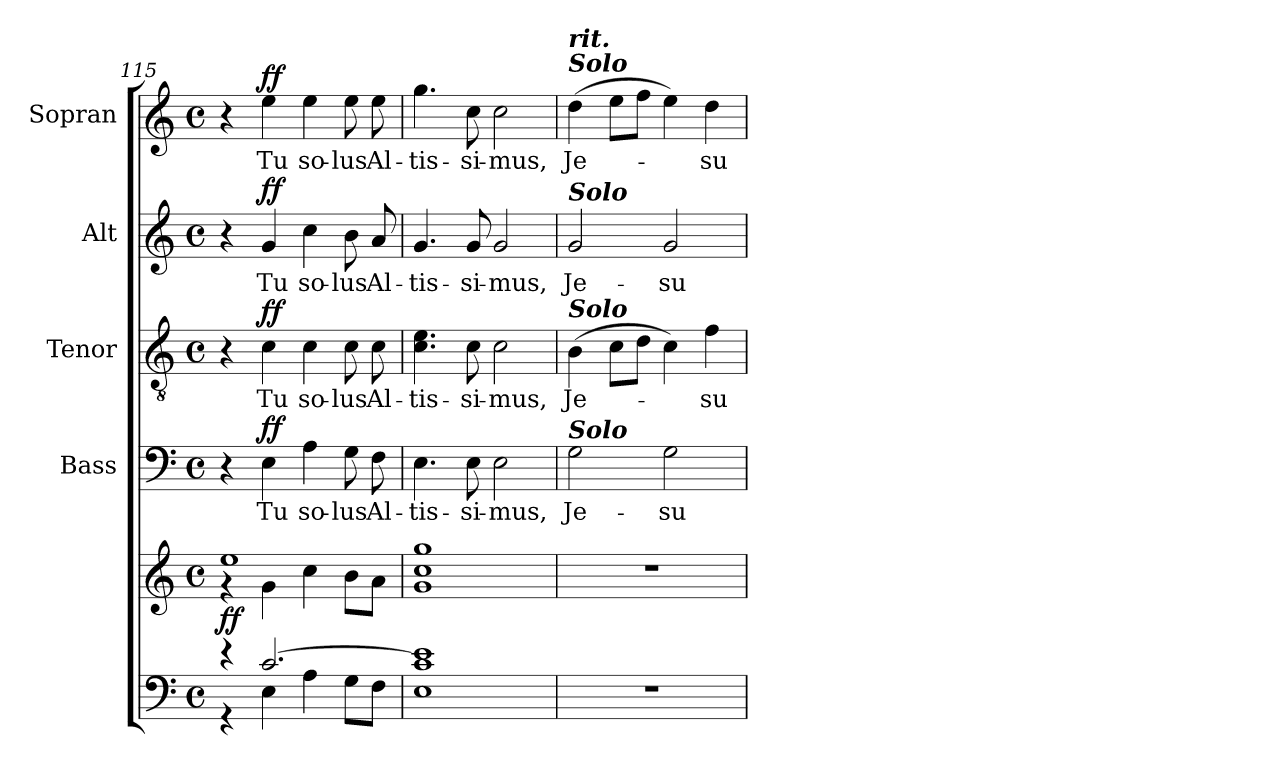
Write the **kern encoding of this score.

**kern	**kern	**dynam	**kern	**text	**dynam	**kern	**text	**dynam	**kern	**text	**dynam	**kern	**text	**dynam
*part5	*part5	*part5	*part4	*part4	*part4	*part3	*part3	*part3	*part2	*part2	*part2	*part1	*part1	*part1
*staff6	*staff5	*staff5/6	*staff4	*staff4	*staff4	*staff3	*staff3	*staff3	*staff2	*staff2	*staff2	*staff1	*staff1	*staff1
*	*	*	*I"Bass	*	*	*I"Tenor	*	*	*I"Alt	*	*	*I"Sopran	*	*
*	*	*	*I'B.	*	*	*I'T.	*	*	*I'A.	*	*	*I'S.	*	*
*clefF4	*clefG2	*	*clefF4	*	*	*clefGv2	*	*	*clefG2	*	*	*clefG2	*	*
*k[]	*k[]	*	*k[]	*	*	*k[]	*	*	*k[]	*	*	*k[]	*	*
*C:	*C:	*	*C:	*	*	*C:	*	*	*C:	*	*	*C:	*	*
*M4/4	*M4/4	*	*M4/4	*	*	*M4/4	*	*	*M4/4	*	*	*M4/4	*	*
*met(c)	*met(c)	*	*met(c)	*	*	*met(c)	*	*	*met(c)	*	*	*met(c)	*	*
=115	=115	=115	=115	=115	=115	=115	=115	=115	=115	=115	=115	=115	=115	=115
*^	*^	*	*	*	*	*	*	*	*	*	*	*	*	*
!	!	!	!	!LO:DY:b	!	!	!	!	!	!	!	!	!	!	!	!
4r	4r	1ee	4rf	ff	4r	.	.	4r	.	.	4r	.	.	4r	.	.
!	!	!	!	!	!	!LO:LY:b	!LO:DY:a	!	!LO:LY:b	!LO:DY:a	!	!LO:LY:b	!LO:DY:a	!	!LO:LY:b	!LO:DY:a
[>2.c/	4E\	.	4g\	.	4E\	Tu	ff	4c\	Tu	ff	4g/	Tu	ff	4ee\	Tu	ff
!	!	!	!	!	!	!LO:LY:b	!	!	!LO:LY:b	!	!	!LO:LY:b	!	!	!LO:LY:b	!
.	4A\	.	4cc\	.	4A\	so-	.	4c\	so-	.	4cc\	so-	.	4ee\	so-	.
!	!	!	!	!	!	!LO:LY:b	!	!	!LO:LY:b	!	!	!LO:LY:b	!	!	!LO:LY:b	!
.	8G\L	.	8b\L	.	8G\	-lus	.	8c\	-lus	.	8b\	-lus	.	8ee\	-lus	.
!	!	!	!	!	!	!LO:LY:b	!	!	!LO:LY:b	!	!	!LO:LY:b	!	!	!LO:LY:b	!
.	8F\J	.	8a\J	.	8F\	Al-	.	8c\	Al-	.	8a/	Al-	.	8ee\	Al-	.
=116	=116	=116	=116	=116	=116	=116	=116	=116	=116	=116	=116	=116	=116	=116	=116	=116
!	!	!	!	!	!	!LO:LY:b	!	!	!LO:LY:b	!	!	!LO:LY:b	!	!	!LO:LY:b	!
*	*	*v	*v	*	*	*	*	*	*	*	*	*	*	*	*	*
1c] 1e	1E	1g 1cc 1gg	.	4.E\	-tis-	.	4.c\ 4.e\	-tis-	.	4.g/	-tis-	.	4.gg\	-tis-	.
!	!	!	!	!	!LO:LY:b	!	!	!LO:LY:b	!	!	!LO:LY:b	!	!	!LO:LY:b	!
.	.	.	.	8E\	-si-	.	8c\	-si-	.	8g/	-si-	.	8cc\	-si-	.
!	!	!	!	!	!LO:LY:b	!	!	!LO:LY:b	!	!	!LO:LY:b	!	!	!LO:LY:b	!
.	.	.	.	2E\	-mus,	.	2c\	-mus,	.	2g/	-mus,	.	2cc\	-mus,	.
*v	*v	*	*	*	*	*	*	*	*	*	*	*	*	*	*
=117	=117	=117	=117	=117	=117	=117	=117	=117	=117	=117	=117	=117	=117	=117
!	!	!	!	!	!	!	!	!	!	!	!	!LO:TX:a:Bi:t=Solo	!	!
!	!	!	!	!	!	!	!	!	!	!	!	!LO:TX:a:Bi:t=rit.	!	!
!	!	!	!	!	!	!	!	!	!LO:TX:a:Bi:t=Solo	!	!	!	!	!
!	!	!	!	!	!	!LO:TX:a:Bi:t=Solo	!	!	!	!	!	!	!	!
!	!	!	!LO:TX:a:Bi:t=Solo	!	!	!	!	!	!	!	!	!	!	!
!	!	!	!	!LO:LY:b	!	!	!LO:LY:b	!	!	!LO:LY:b	!	!	!LO:LY:b	!
1r	1r	.	2G\	Je-	.	(>4B\	Je-	.	2g/	Je-	.	(>4dd\	Je-	.
.	.	.	.	.	.	8c\L	.	.	.	.	.	8ee\L	.	.
.	.	.	.	.	.	8d\J	.	.	.	.	.	8ff\J	.	.
!	!	!	!	!LO:LY:b	!	!	!	!	!	!LO:LY:b	!	!	!	!
.	.	.	2G\	-su	.	4c\)	.	.	2g/	-su	.	4ee\)	.	.
!	!	!	!	!	!	!	!LO:LY:b	!	!	!	!	!	!LO:LY:b	!
.	.	.	.	.	.	4f\	-su	.	.	.	.	4dd\	-su	.
=	=	=	=	=	=	=	=	=	=	=	=	=	=	=
*-	*-	*-	*-	*-	*-	*-	*-	*-	*-	*-	*-	*-	*-	*-
